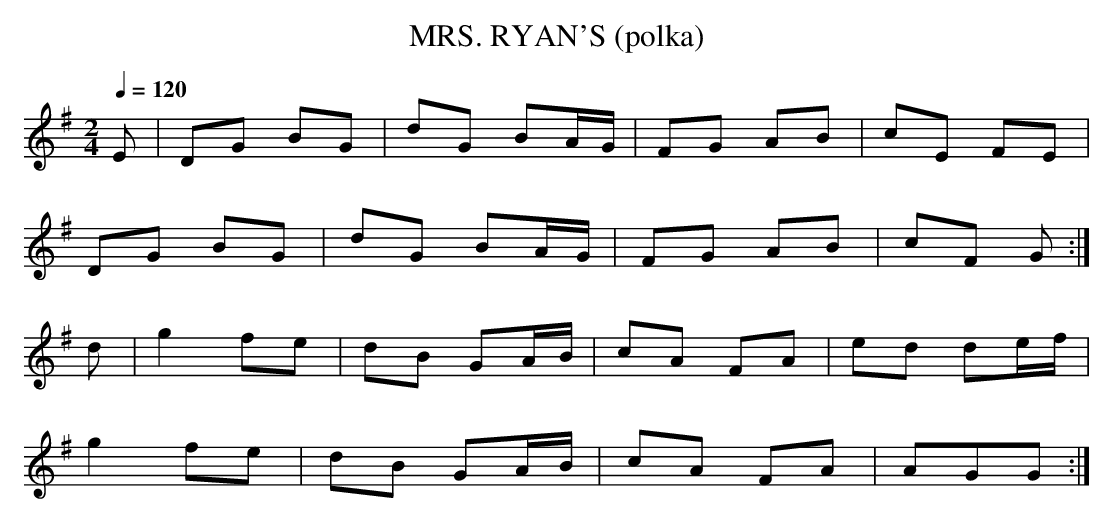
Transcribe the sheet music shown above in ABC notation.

X:1
T:MRS. RYAN'S (polka)
Q:1/4=120
L:1/8
M:2/4
K:G
E|DG BG|dG BA/G/|FG AB|cE FE|
DG BG|dG BA/G/|FG AB|cF G :|
d|g2 fe|dB GA/B/|cA FA|ed de/f/|
g2 fe|dB GA/B/|cA FA|AGG :|
